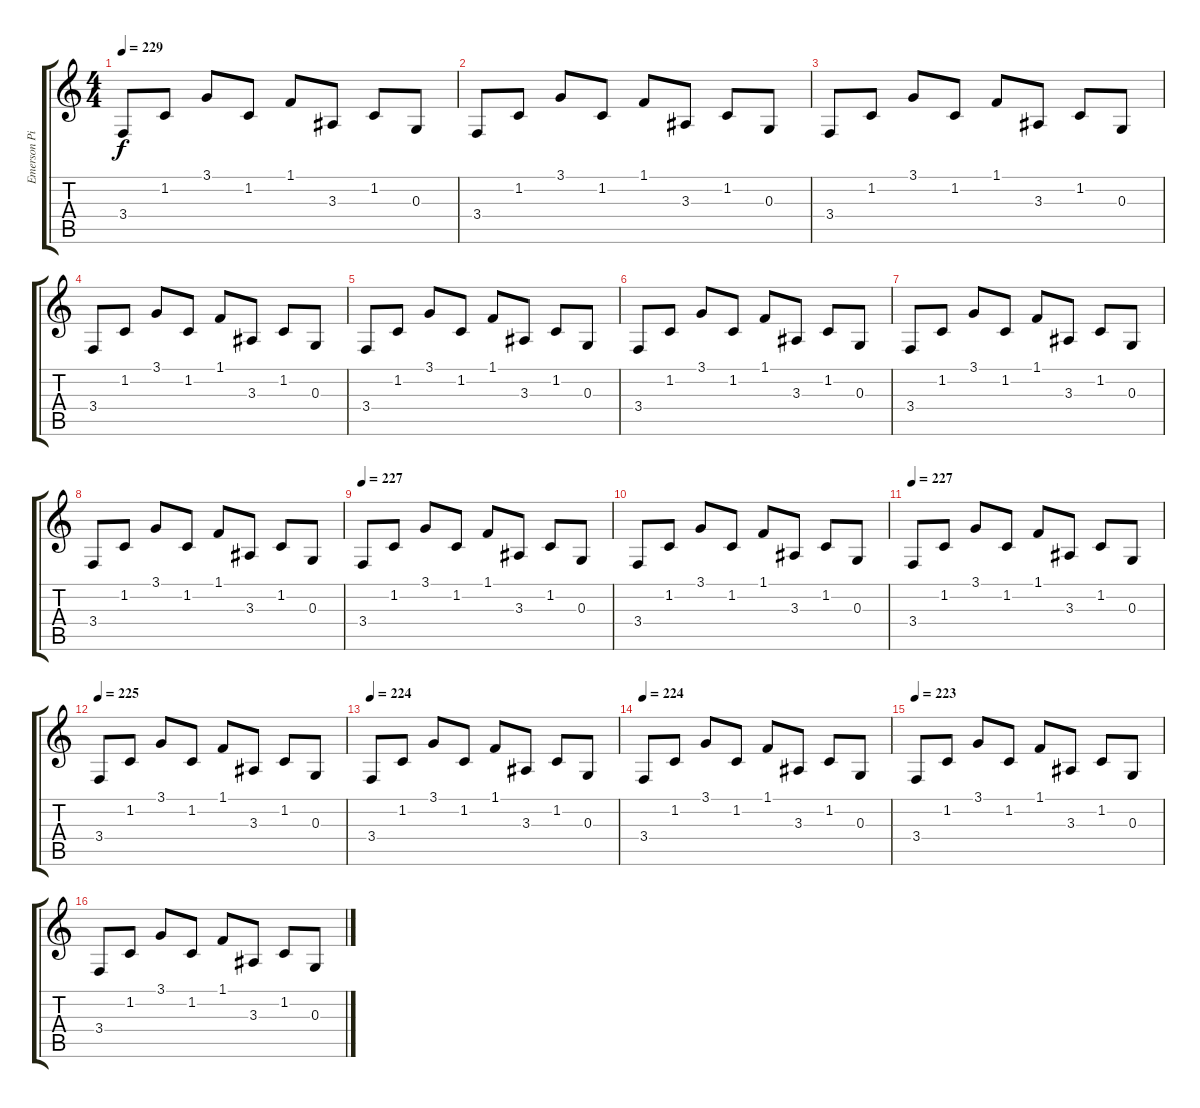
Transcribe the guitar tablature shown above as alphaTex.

\track ("Emerson Piano LH" "Emerson Pi") {instrument acousticgrandpiano}
\staff {score tabs}
\tuning (E4 B3 G3 D3 A2 E2) {hide}
\ts (4 4)
\tempo 229
\clef g2
\ks c
3.4.8{dy f} 1.2.8 3.1.8 1.2.8 1.1.8 3.3.8 1.2.8 0.3.8 |
3.4.8 1.2.8 3.1.8 1.2.8 1.1.8 3.3.8 1.2.8 0.3.8 |
3.4.8 1.2.8 3.1.8 1.2.8 1.1.8 3.3.8 1.2.8 0.3.8 |
3.4.8 1.2.8 3.1.8 1.2.8 1.1.8 3.3.8 1.2.8 0.3.8 |
3.4.8 1.2.8 3.1.8 1.2.8 1.1.8 3.3.8 1.2.8 0.3.8 |
3.4.8 1.2.8 3.1.8 1.2.8 1.1.8 3.3.8 1.2.8 0.3.8 |
3.4.8 1.2.8 3.1.8 1.2.8 1.1.8 3.3.8 1.2.8 0.3.8 |
3.4.8 1.2.8 3.1.8 1.2.8 1.1.8 3.3.8 1.2.8 0.3.8 |
\tempo 227
3.4.8 1.2.8 3.1.8 1.2.8 1.1.8 3.3.8 1.2.8 0.3.8 |
3.4.8 1.2.8 3.1.8 1.2.8 1.1.8 3.3.8 1.2.8 0.3.8 |
\tempo 227
3.4.8 1.2.8 3.1.8 1.2.8 1.1.8 3.3.8 1.2.8 0.3.8 |
\tempo 225
3.4.8 1.2.8 3.1.8 1.2.8 1.1.8 3.3.8 1.2.8 0.3.8 |
\tempo 224
3.4.8 1.2.8 3.1.8 1.2.8 1.1.8 3.3.8 1.2.8 0.3.8 |
\tempo 224
3.4.8 1.2.8 3.1.8 1.2.8 1.1.8 3.3.8 1.2.8 0.3.8 |
\tempo 223
3.4.8 1.2.8 3.1.8 1.2.8 1.1.8 3.3.8 1.2.8 0.3.8 |
3.4.8 1.2.8 3.1.8 1.2.8 1.1.8 3.3.8 1.2.8 0.3.8
